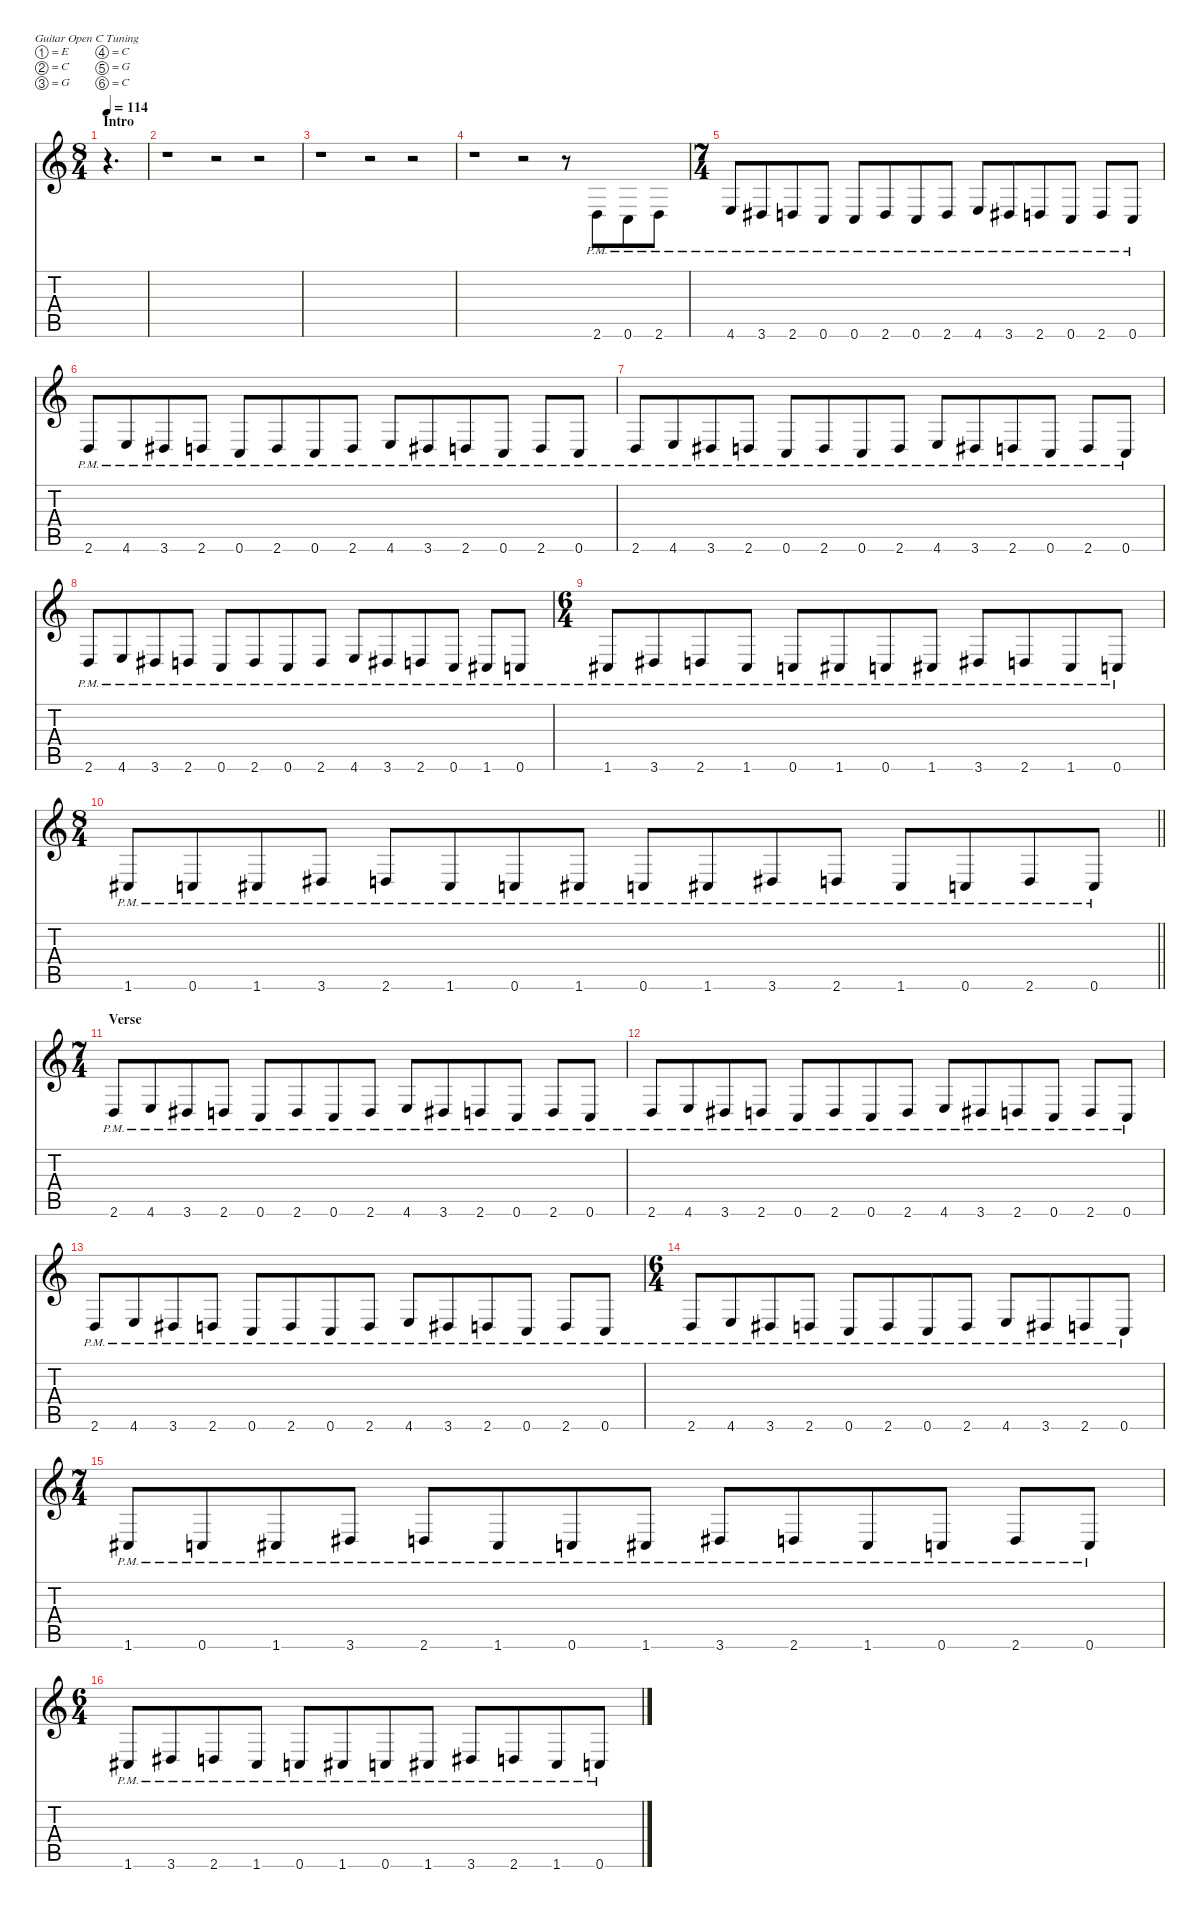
\defaultSystemsLayout 4
\hideDynamics
\bracketExtendMode nobrackets
\singleTrackTrackNamePolicy hidden
\multiTrackTrackNamePolicy hidden
\firstSystemTrackNameMode fullname
\firstSystemTrackNameOrientation horizontal
\otherSystemsTrackNameOrientation horizontal
\track ("GTR Overd 3-hid" "od.guit.") {instrument overdrivenguitar}
\staff {score tabs}
\tuning (E4 C4 G3 C3 G2 C2)
\ts (8 4)
\beaming (8 4 4 4 4)
\section ("" "Intro")
\ac
\tempo 114
\clef g2
\ks c
r.4{d dy f instrument overdrivenguitar beam Down} |
r.1{beam Down} r.2{beam Down} r.2{beam Down} |
r.1{beam Down} r.2{beam Down} r.2{beam Down} |
r.1{beam Down} r.2{beam Down} r.8{beam Down} 2.6{pm}.8{beam Up} 0.6{pm}.8{beam Up} 2.6{pm}.8{beam Up} |
\ts (7 4)
\beaming (8 4 4 4 4)
4.6{pm}.8{beam Up} 3.6{pm acc #}.8{beam Up} 2.6{pm}.8{beam Up} 0.6{pm}.8{beam Up} 0.6{pm}.8{beam Up} 2.6{pm}.8{beam Up} 0.6{pm}.8{beam Up} 2.6{pm}.8{beam Up} 4.6{pm}.8{beam Up} 3.6{pm acc #}.8{beam Up} 2.6{pm}.8{beam Up} 0.6{pm}.8{beam Up} 2.6{pm}.8{beam Up} 0.6{pm}.8{beam Up} |
2.6{pm}.8{beam Up} 4.6{pm}.8{beam Up} 3.6{pm acc #}.8{beam Up} 2.6{pm}.8{beam Up} 0.6{pm}.8{beam Up} 2.6{pm}.8{beam Up} 0.6{pm}.8{beam Up} 2.6{pm}.8{beam Up} 4.6{pm}.8{beam Up} 3.6{pm acc #}.8{beam Up} 2.6{pm}.8{beam Up} 0.6{pm}.8{beam Up} 2.6{pm}.8{beam Up} 0.6{pm}.8{beam Up} |
2.6{pm}.8{beam Up} 4.6{pm}.8{beam Up} 3.6{pm acc #}.8{beam Up} 2.6{pm}.8{beam Up} 0.6{pm}.8{beam Up} 2.6{pm}.8{beam Up} 0.6{pm}.8{beam Up} 2.6{pm}.8{beam Up} 4.6{pm}.8{beam Up} 3.6{pm acc #}.8{beam Up} 2.6{pm}.8{beam Up} 0.6{pm}.8{beam Up} 2.6{pm}.8{beam Up} 0.6{pm}.8{beam Up} |
2.6{pm}.8{beam Up} 4.6{pm}.8{beam Up} 3.6{pm acc #}.8{beam Up} 2.6{pm}.8{beam Up} 0.6{pm}.8{beam Up} 2.6{pm}.8{beam Up} 0.6{pm}.8{beam Up} 2.6{pm}.8{beam Up} 4.6{pm}.8{beam Up} 3.6{pm acc #}.8{beam Up} 2.6{pm}.8{beam Up} 0.6{pm}.8{beam Up} 1.6{pm acc #}.8{beam Up} 0.6{pm}.8{beam Up} |
\ts (6 4)
\beaming (8 4 4 4 4)
1.6{pm acc #}.8{beam Up} 3.6{pm acc #}.8{beam Up} 2.6{pm}.8{beam Up} 1.6{pm acc #}.8{beam Up} 0.6{pm}.8{beam Up} 1.6{pm acc #}.8{beam Up} 0.6{pm}.8{beam Up} 1.6{pm acc #}.8{beam Up} 3.6{pm acc #}.8{beam Up} 2.6{pm}.8{beam Up} 1.6{pm acc #}.8{beam Up} 0.6{pm}.8{beam Up} |
\ts (8 4)
\beaming (8 4 4 4 4)
\barLineRight lightlight
1.6{pm acc #}.8{beam Up} 0.6{pm}.8{beam Up} 1.6{pm acc #}.8{beam Up} 3.6{pm acc #}.8{beam Up} 2.6{pm}.8{beam Up} 1.6{pm acc #}.8{beam Up} 0.6{pm}.8{beam Up} 1.6{pm acc #}.8{beam Up} 0.6{pm}.8{beam Up} 1.6{pm acc #}.8{beam Up} 3.6{pm acc #}.8{beam Up} 2.6{pm}.8{beam Up} 1.6{pm acc #}.8{beam Up} 0.6{pm}.8{beam Up} 2.6{pm}.8{beam Up} 0.6{pm}.8{beam Up} |
\ts (7 4)
\beaming (8 4 4 4 4)
\section ("" "Verse")
2.6{pm}.8{beam Up} 4.6{pm}.8{beam Up} 3.6{pm acc #}.8{beam Up} 2.6{pm}.8{beam Up} 0.6{pm}.8{beam Up} 2.6{pm}.8{beam Up} 0.6{pm}.8{beam Up} 2.6{pm}.8{beam Up} 4.6{pm}.8{beam Up} 3.6{pm acc #}.8{beam Up} 2.6{pm}.8{beam Up} 0.6{pm}.8{beam Up} 2.6{pm}.8{beam Up} 0.6{pm}.8{beam Up} |
2.6{pm}.8{beam Up} 4.6{pm}.8{beam Up} 3.6{pm acc #}.8{beam Up} 2.6{pm}.8{beam Up} 0.6{pm}.8{beam Up} 2.6{pm}.8{beam Up} 0.6{pm}.8{beam Up} 2.6{pm}.8{beam Up} 4.6{pm}.8{beam Up} 3.6{pm acc #}.8{beam Up} 2.6{pm}.8{beam Up} 0.6{pm}.8{beam Up} 2.6{pm}.8{beam Up} 0.6{pm}.8{beam Up} |
2.6{pm}.8{beam Up} 4.6{pm}.8{beam Up} 3.6{pm acc #}.8{beam Up} 2.6{pm}.8{beam Up} 0.6{pm}.8{beam Up} 2.6{pm}.8{beam Up} 0.6{pm}.8{beam Up} 2.6{pm}.8{beam Up} 4.6{pm}.8{beam Up} 3.6{pm acc #}.8{beam Up} 2.6{pm}.8{beam Up} 0.6{pm}.8{beam Up} 2.6{pm}.8{beam Up} 0.6{pm}.8{beam Up} |
\ts (6 4)
\beaming (8 4 4 4 4)
2.6{pm}.8{beam Up} 4.6{pm}.8{beam Up} 3.6{pm acc #}.8{beam Up} 2.6{pm}.8{beam Up} 0.6{pm}.8{beam Up} 2.6{pm}.8{beam Up} 0.6{pm}.8{beam Up} 2.6{pm}.8{beam Up} 4.6{pm}.8{beam Up} 3.6{pm acc #}.8{beam Up} 2.6{pm}.8{beam Up} 0.6{pm}.8{beam Up} |
\ts (7 4)
\beaming (8 4 4 4 4)
1.6{pm acc #}.8{beam Up} 0.6{pm}.8{beam Up} 1.6{pm acc #}.8{beam Up} 3.6{pm acc #}.8{beam Up} 2.6{pm}.8{beam Up} 1.6{pm acc #}.8{beam Up} 0.6{pm}.8{beam Up} 1.6{pm acc #}.8{beam Up} 3.6{pm acc #}.8{beam Up} 2.6{pm}.8{beam Up} 1.6{pm acc #}.8{beam Up} 0.6{pm}.8{beam Up} 2.6{pm}.8{beam Up} 0.6{pm}.8{beam Up} |
\ts (6 4)
\beaming (8 4 4 4 4)
1.6{pm acc #}.8{beam Up} 3.6{pm acc #}.8{beam Up} 2.6{pm}.8{beam Up} 1.6{pm acc #}.8{beam Up} 0.6{pm}.8{beam Up} 1.6{pm acc #}.8{beam Up} 0.6{pm}.8{beam Up} 1.6{pm acc #}.8{beam Up} 3.6{pm acc #}.8{beam Up} 2.6{pm}.8{beam Up} 1.6{pm acc #}.8{beam Up} 0.6{pm}.8{beam Up}
